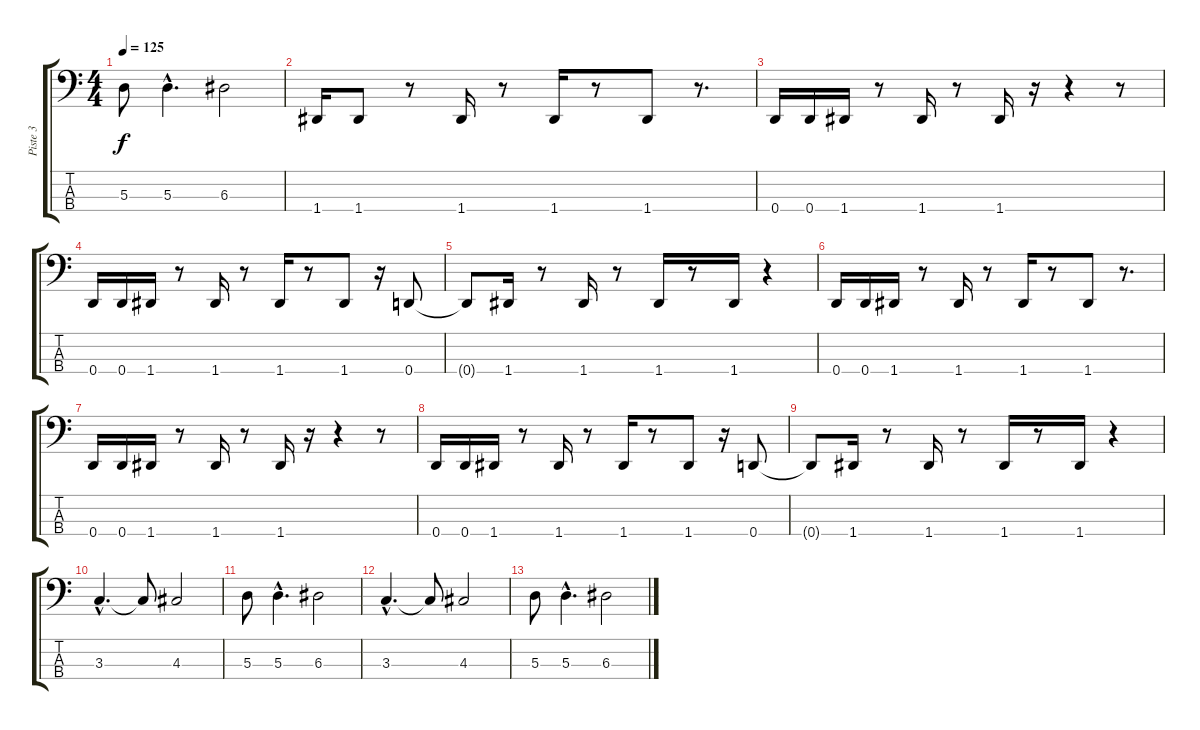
\track ("Piste 3" "Piste 3") {instrument slapbass2}
\staff {score tabs}
\tuning (G2 D2 A1 D1) {hide}
\ts (4 4)
\tempo 125
\clef f4
\ks c
5.3.8{dy f} 5.3{hac}.4{d} 6.3.2 |
1.4.16 1.4.8 r.8 1.4.16 r.8 1.4.16 r.8 1.4.8 r.8{d} |
0.4.16 0.4.16 1.4.16 r.8 1.4.16 r.8 1.4.16 r.16 r.4 r.8 |
0.4.16 0.4.16 1.4.16 r.8 1.4.16 r.8 1.4.16 r.8 1.4.8 r.16 0.4.8 |
0.4{t}.8 1.4.16 r.8 1.4.16 r.8 1.4.16 r.8 1.4.16 r.4 |
0.4.16 0.4.16 1.4.16 r.8 1.4.16 r.8 1.4.16 r.8 1.4.8 r.8{d} |
0.4.16 0.4.16 1.4.16 r.8 1.4.16 r.8 1.4.16 r.16 r.4 r.8 |
0.4.16 0.4.16 1.4.16 r.8 1.4.16 r.8 1.4.16 r.8 1.4.8 r.16 0.4.8 |
0.4{t}.8 1.4.16 r.8 1.4.16 r.8 1.4.16 r.8 1.4.16 r.4 |
3.3{hac}.4{d} 3.3{t}.8 4.3.2 |
5.3.8 5.3{hac}.4{d} 6.3.2 |
3.3{hac}.4{d} 3.3{t}.8 4.3.2 |
5.3.8 5.3{hac}.4{d} 6.3.2
